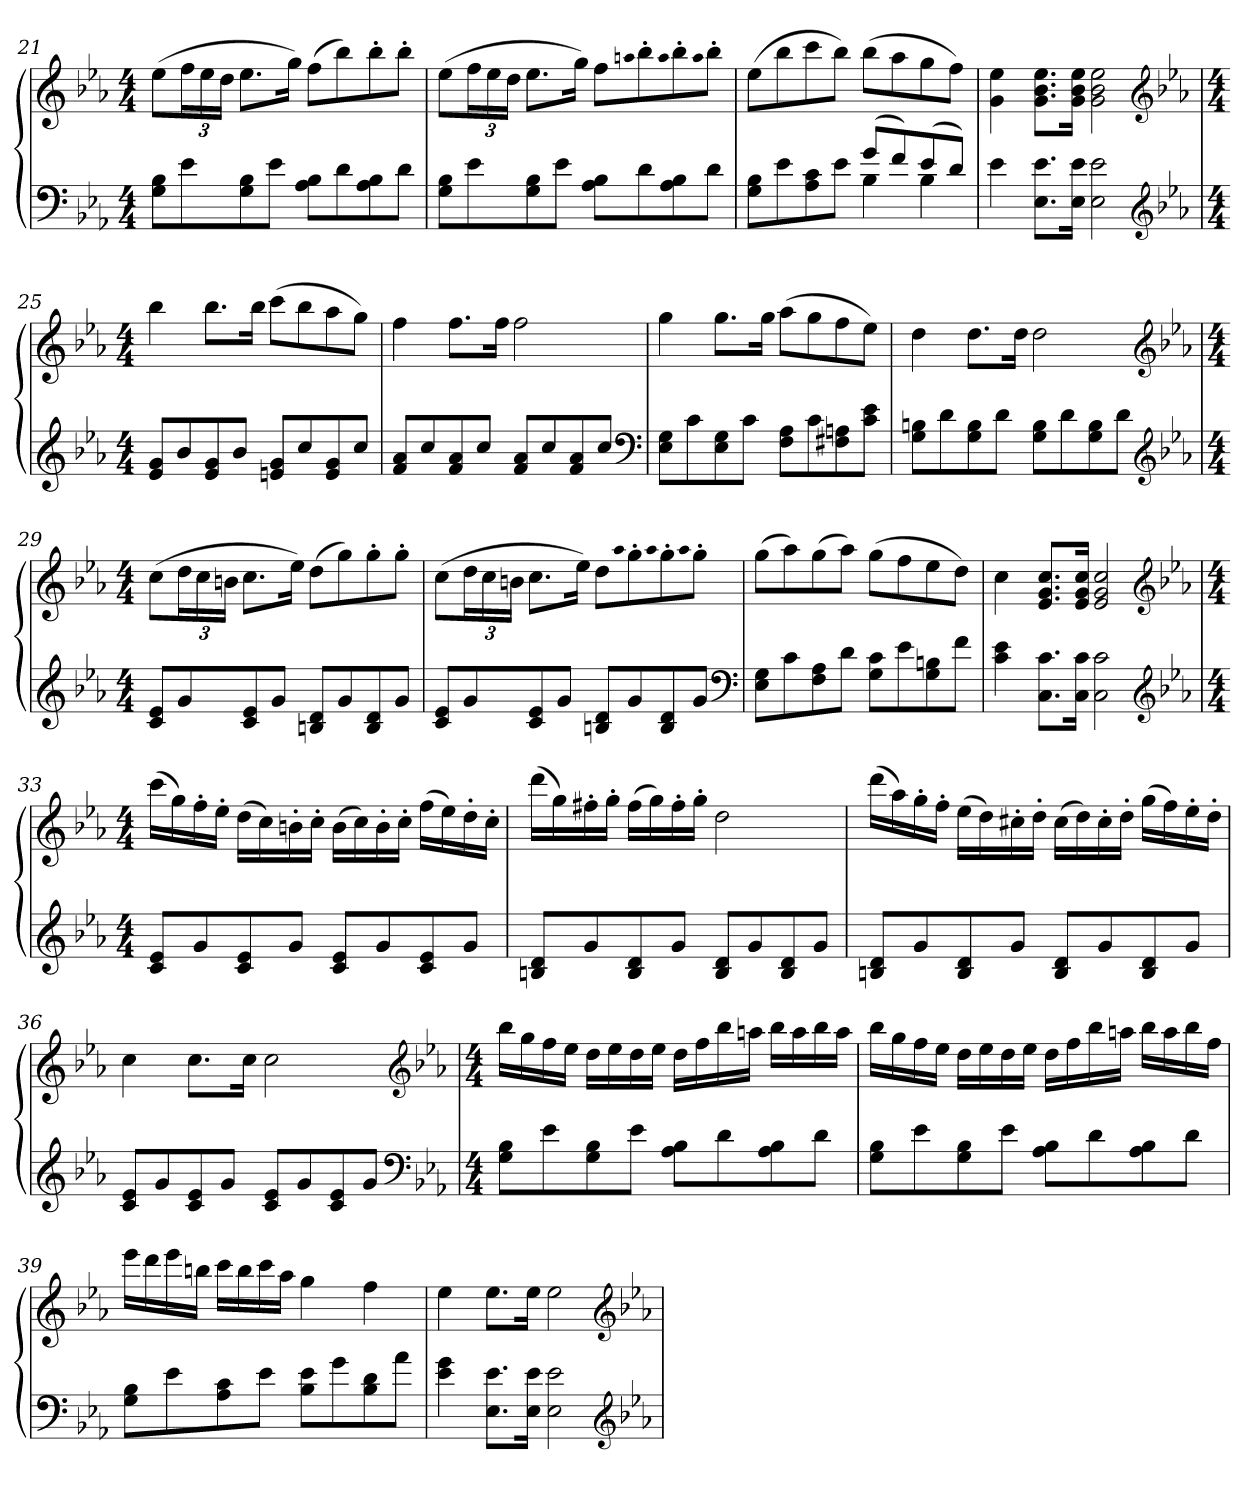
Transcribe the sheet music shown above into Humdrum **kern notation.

**kern	**kern
*part1	*part1
*staff2	*staff1
*clefF4	*clefG2
*k[b-e-a-]	*k[b-e-a-]
*c:	*c:
*M4/4	*M4/4
=21	=21
8G 8B-L	(8ee-L
8e-	24ffL
.	24ee-
.	24ddJJ
8G 8B-	8.ee-L
8e-J	.
.	16ggJk)
8A- 8B-L	(8ffL
8d	8bb-)
8A- 8B-	8bb-'
8dJ	8bb-'J
=22	=22
8G 8B-L	(8ee-L
8e-	24ffL
.	24ee-
.	24ddJJ
8G 8B-	8.ee-L
8e-J	.
.	16ggJk)
8A- 8B-L	8ffL
.	qaan
8d	8bb-'
.	qaa
8A- 8B-	8bb-'
.	qaa
8dJ	8bb-'J
=23	=23
*^	*
8G 8B-L	2ryy	(8ee-L
8e-	.	8bb-
8A- 8c	.	8ccc
8e-J	.	8bb-J)
(8gL	4B-	(8bb-L
8f)	.	8aa-
(8e-	4B-	8gg
8dJ)	.	8ffJ)
*v	*v	*
=24	=24
4e-	4g 4ee-
8.E- 8.e-L	8.g 8.b- 8.ee-L
16E- 16e-Jk	16g 16b- 16ee-Jk
2E- 2e-	2g 2b- 2ee-
*clefG2	*clefG2
*k[b-e-a-]	*k[b-e-a-]
*c:	*c:
=25	=25
*M4/4	*M4/4
8e- 8gL	4bb-
8b-	.
8e- 8g	8.bb-L
8b-J	.
.	16bb-Jk
8en 8gL	(8cccL
8cc	8bb-
8e 8g	8aa-
8ccJ	8ggJ)
=26	=26
8f 8a-L	4ff
8cc	.
8f 8a-	8.ffL
8ccJ	.
.	16ffJk
8f 8a-L	2ff
8cc	.
8f 8a-	.
8ccJ	.
*clefF4	*
=27	=27
8E- 8GL	4gg
8c	.
8E- 8G	8.ggL
8cJ	.
.	16ggJk
8F 8A-L	(8aa-L
8c	8gg
8F#X 8An	8ff
8c 8e-J	8ee-J)
=28	=28
8G 8BnL	4dd
8d	.
8G 8B	8.ddL
8dJ	.
.	16ddJk
8G 8BL	2dd
8d	.
8G 8B	.
8dJ	.
*clefG2	*clefG2
*k[b-e-a-]	*k[b-e-a-]
*c:	*c:
=29	=29
*M4/4	*M4/4
8c 8e-L	(8ccL
8g	24ddL
.	24cc
.	24bnJJ
8c 8e-	8.ccL
8gJ	.
.	16ee-Jk)
8Bn 8dL	(8ddL
8g	8gg)
8B 8d	8gg'
8gJ	8gg'J
=30	=30
8c 8e-L	(8ccL
8g	24ddL
.	24cc
.	24bnJJ
8c 8e-	8.ccL
8gJ	.
.	16ee-Jk)
8Bn 8dL	8ddL
.	qaa-
8g	8gg'
.	qaa-
8B 8d	8gg'
.	qaa-
8gJ	8gg'J
*clefF4	*
=31	=31
8E- 8GL	(8ggL
8c	8aa-)
8F 8A-	(8gg
8dJ	8aa-J)
8G 8cL	(8ggL
8e-	8ff
8G 8Bn	8ee-
8fJ	8ddJ)
=32	=32
4c 4e-	4cc
8.C 8.cL	8.e- 8.g 8.ccL
16C 16cJk	16e- 16g 16ccJk
2C 2c	2e- 2g 2cc
*clefG2	*clefG2
*k[b-e-a-]	*k[b-e-a-]
*c:	*c:
=33	=33
*M4/4	*M4/4
8c 8e-L	(16cccLL
.	16gg)
8g	16ff'
.	16ee-'JJ
8c 8e-	(16ddLL
.	16cc)
8gJ	16bn'
.	16cc'JJ
8c 8e-L	(16bLL
.	16cc)
8g	16b'
.	16cc'JJ
8c 8e-	(16ffLL
.	16ee-)
8gJ	16dd'
.	16cc'JJ
=34	=34
8Bn 8dL	(16dddLL
.	16gg)
8g	16ff#X'
.	16gg'JJ
8B 8d	(16ff#LL
.	16gg)
8gJ	16ff#'
.	16gg'JJ
8B 8dL	2dd
8g	.
8B 8d	.
8gJ	.
=35	=35
8Bn 8dL	(16dddLL
.	16aa-)
8g	16gg'
.	16ff'JJ
8B 8d	(16ee-LL
.	16dd)
8gJ	16cc#X'
.	16dd'JJ
8B 8dL	(16cc#LL
.	16dd)
8g	16cc#'
.	16dd'JJ
8B 8d	(16ggLL
.	16ff)
8gJ	16ee-'
.	16dd'JJ
=36	=36
8c 8e-L	4cc
8g	.
8c 8e-	8.ccL
8gJ	.
.	16ccJk
8c 8e-L	2cc
8g	.
8c 8e-	.
8gJ	.
*clefF4	*clefG2
*k[b-e-a-]	*k[b-e-a-]
*c:	*c:
=37	=37
*M4/4	*M4/4
8G 8B-L	16bb-LL
.	16gg
8e-	16ff
.	16ee-JJ
8G 8B-	16ddLL
.	16ee-
8e-J	16dd
.	16ee-JJ
8A- 8B-L	16ddLL
.	16ff
8d	16bb-
.	16aanJJ
8A- 8B-	16bb-LL
.	16aa
8dJ	16bb-
.	16aaJJ
=38	=38
8G 8B-L	16bb-LL
.	16gg
8e-	16ff
.	16ee-JJ
8G 8B-	16ddLL
.	16ee-
8e-J	16dd
.	16ee-JJ
8A- 8B-L	16ddLL
.	16ff
8d	16bb-
.	16aanJJ
8A- 8B-	16bb-LL
.	16aa
8dJ	16bb-
.	16ffJJ
=39	=39
8G 8B-L	16eee-LL
.	16ddd
8e-	16eee-
.	16bbnJJ
8A- 8c	16cccLL
.	16bb
8e-J	16ccc
.	16aa-JJ
8B- 8e-L	4gg
8g	.
8B- 8d	4ff
8a-J	.
=40	=40
4e- 4g	4ee-
8.E- 8.e-L	8.ee-L
16E- 16e-Jk	16ee-Jk
2E- 2e-	2ee-
*clefG2	*clefG2
*k[b-e-a-]	*k[b-e-a-]
*c:	*c:
=	=
*-	*-
